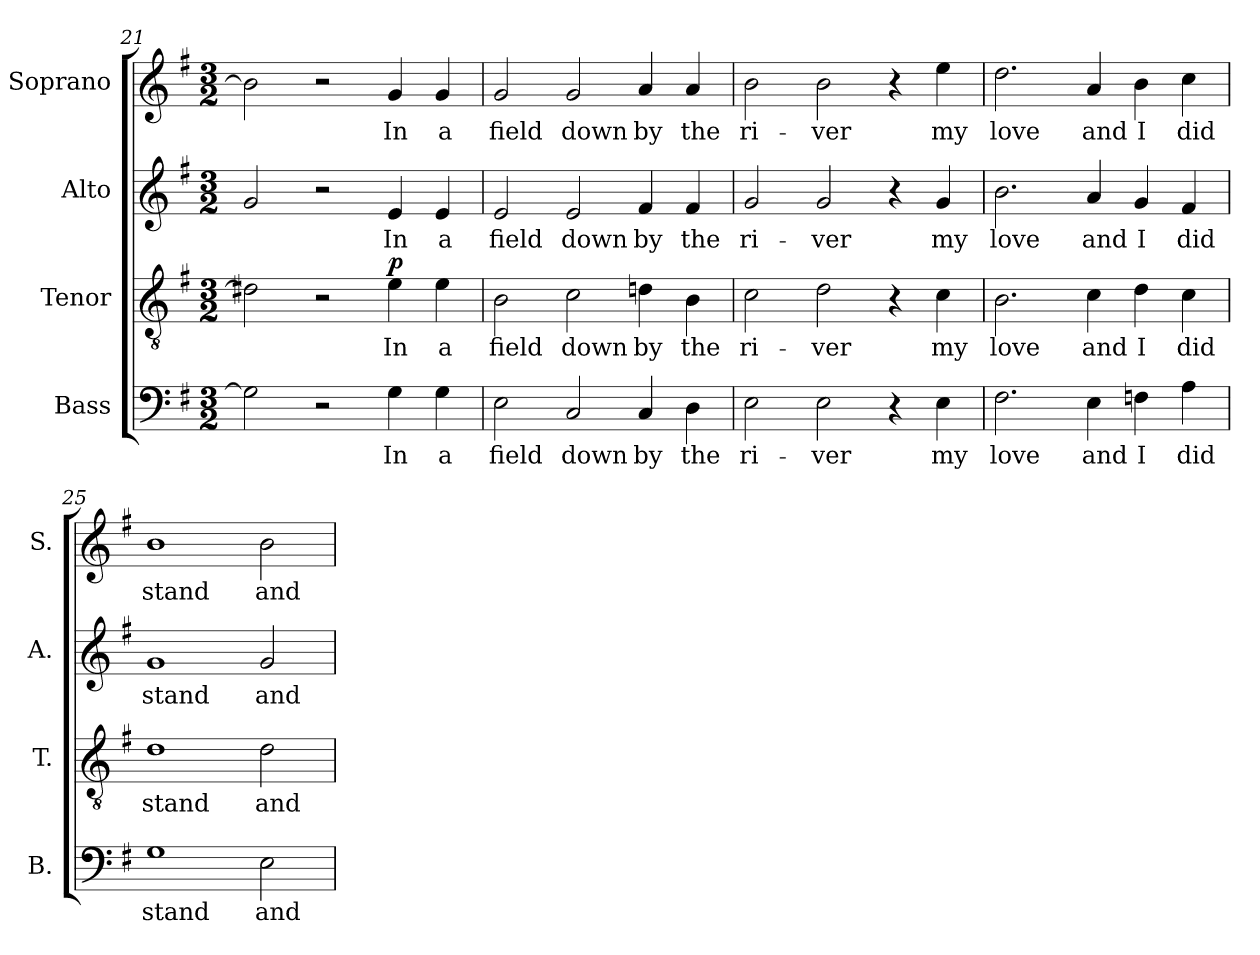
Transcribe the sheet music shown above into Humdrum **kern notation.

**kern	**text	**kern	**text	**dynam	**kern	**text	**kern	**text
*part4	*part4	*part3	*part3	*part3	*part2	*part2	*part1	*part1
*staff4	*staff4	*staff3	*staff3	*staff3	*staff2	*staff2	*staff1	*staff1
*I"Bass	*	*I"Tenor	*	*	*I"Alto	*	*I"Soprano	*
*I'B.	*	*I'T.	*	*	*I'A.	*	*I'S.	*
*clefF4	*	*clefGv2	*	*	*clefG2	*	*clefG2	*
*	*	*ITrd7c12	*	*	*	*	*	*
*k[f#]	*	*k[f#]	*	*	*k[f#]	*	*k[f#]	*
*G:	*	*G:	*	*	*G:	*	*G:	*
*M3/2	*	*M3/2	*	*	*M3/2	*	*M3/2	*
=21	=21	=21	=21	=21	=21	=21	=21	=21
2Gi\]	.	2D#Xi\]	.	.	2gi/	.	2bi\]	.
2r	.	2r	.	.	2r	.	2r	.
!	!LO:LY:b:color=#000000	!	!	!	!	!	!	!
!	!	!	!LO:LY:b:color=#000000	!	!	!	!	!
!	!	!	!	!	!	!LO:LY:b:color=#000000	!	!
!	!	!	!	!	!	!	!	!LO:LY:b:color=#000000
4Gi\	In	4Ei\	In	p	4ei/	In	4gi/	In
!	!LO:LY:b:color=#000000	!	!	!	!	!	!	!
!	!	!	!LO:LY:b:color=#000000	!	!	!	!	!
!	!	!	!	!	!	!LO:LY:b:color=#000000	!	!
!	!	!	!	!	!	!	!	!LO:LY:b:color=#000000
4Gi\	a	4Ei\	a	.	4ei/	a	4gi/	a
=22	=22	=22	=22	=22	=22	=22	=22	=22
!	!LO:LY:b:color=#000000	!	!	!	!	!	!	!
!	!	!	!LO:LY:b:color=#000000	!	!	!	!	!
!	!	!	!	!	!	!LO:LY:b:color=#000000	!	!
!	!	!	!	!	!	!	!	!LO:LY:b:color=#000000
2Ei\	field	2BBi\	field	.	2ei/	field	2gi/	field
!	!LO:LY:b:color=#000000	!	!	!	!	!	!	!
!	!	!	!LO:LY:b:color=#000000	!	!	!	!	!
!	!	!	!	!	!	!LO:LY:b:color=#000000	!	!
!	!	!	!	!	!	!	!	!LO:LY:b:color=#000000
2Ci/	down	2Ci\	down	.	2ei/	down	2gi/	down
!	!LO:LY:b:color=#000000	!	!	!	!	!	!	!
!	!	!	!LO:LY:b:color=#000000	!	!	!	!	!
!	!	!	!	!	!	!LO:LY:b:color=#000000	!	!
!	!	!	!	!	!	!	!	!LO:LY:b:color=#000000
4Ci/	by	4Dni\	by	.	4f#i/	by	4ai/	by
!	!LO:LY:b:color=#000000	!	!	!	!	!	!	!
!	!	!	!LO:LY:b:color=#000000	!	!	!	!	!
!	!	!	!	!	!	!LO:LY:b:color=#000000	!	!
!	!	!	!	!	!	!	!	!LO:LY:b:color=#000000
4Di\	the	4BBi\	the	.	4f#i/	the	4ai/	the
=23	=23	=23	=23	=23	=23	=23	=23	=23
!	!LO:LY:b:color=#000000	!	!	!	!	!	!	!
!	!	!	!LO:LY:b:color=#000000	!	!	!	!	!
!	!	!	!	!	!	!LO:LY:b:color=#000000	!	!
!	!	!	!	!	!	!	!	!LO:LY:b:color=#000000
2Ei\	ri-	2Ci\	ri-	.	2gi/	ri-	2bi\	ri-
!	!LO:LY:b:color=#000000	!	!	!	!	!	!	!
!	!	!	!LO:LY:b:color=#000000	!	!	!	!	!
!	!	!	!	!	!	!LO:LY:b:color=#000000	!	!
!	!	!	!	!	!	!	!	!LO:LY:b:color=#000000
2Ei\	-ver	2Di\	-ver	.	2gi/	-ver	2bi\	-ver
4r	.	4r	.	.	4r	.	4r	.
!	!LO:LY:b:color=#000000	!	!	!	!	!	!	!
!	!	!	!LO:LY:b:color=#000000	!	!	!	!	!
!	!	!	!	!	!	!LO:LY:b:color=#000000	!	!
!	!	!	!	!	!	!	!	!LO:LY:b:color=#000000
4Ei\	my	4Ci\	my	.	4gi/	my	4eei\	my
!!LO:PB:g=z
=24	=24	=24	=24	=24	=24	=24	=24	=24
!	!LO:LY:b:color=#000000	!	!	!	!	!	!	!
!	!	!	!LO:LY:b:color=#000000	!	!	!	!	!
!	!	!	!	!	!	!LO:LY:b:color=#000000	!	!
!	!	!	!	!	!	!	!	!LO:LY:b:color=#000000
2.F#i\	love	2.BBi\	love	.	2.bi\	love	2.ddi\	love
!	!LO:LY:b:color=#000000	!	!	!	!	!	!	!
!	!	!	!LO:LY:b:color=#000000	!	!	!	!	!
!	!	!	!	!	!	!LO:LY:b:color=#000000	!	!
!	!	!	!	!	!	!	!	!LO:LY:b:color=#000000
4Ei\	and	4Ci\	and	.	4ai/	and	4ai/	and
!	!LO:LY:b:color=#000000	!	!	!	!	!	!	!
!	!	!	!LO:LY:b:color=#000000	!	!	!	!	!
!	!	!	!	!	!	!LO:LY:b:color=#000000	!	!
!	!	!	!	!	!	!	!	!LO:LY:b:color=#000000
4Fni\	I	4Di\	I	.	4gi/	I	4bi\	I
!	!LO:LY:b:color=#000000	!	!	!	!	!	!	!
!	!	!	!LO:LY:b:color=#000000	!	!	!	!	!
!	!	!	!	!	!	!LO:LY:b:color=#000000	!	!
!	!	!	!	!	!	!	!	!LO:LY:b:color=#000000
4Ai\	did	4Ci\	did	.	4f#i/	did	4cci\	did
=25	=25	=25	=25	=25	=25	=25	=25	=25
!	!LO:LY:b:color=#000000	!	!	!	!	!	!	!
!	!	!	!LO:LY:b:color=#000000	!	!	!	!	!
!	!	!	!	!	!	!LO:LY:b:color=#000000	!	!
!	!	!	!	!	!	!	!	!LO:LY:b:color=#000000
1Gi	stand	1Di	stand	.	1gi	stand	1bi	stand
!	!LO:LY:b:color=#000000	!	!	!	!	!	!	!
!	!	!	!LO:LY:b:color=#000000	!	!	!	!	!
!	!	!	!	!	!	!LO:LY:b:color=#000000	!	!
!	!	!	!	!	!	!	!	!LO:LY:b:color=#000000
2Ei\	and	2Di\	and	.	2gi/	and	2bi\	and
=	=	=	=	=	=	=	=	=
*-	*-	*-	*-	*-	*-	*-	*-	*-
